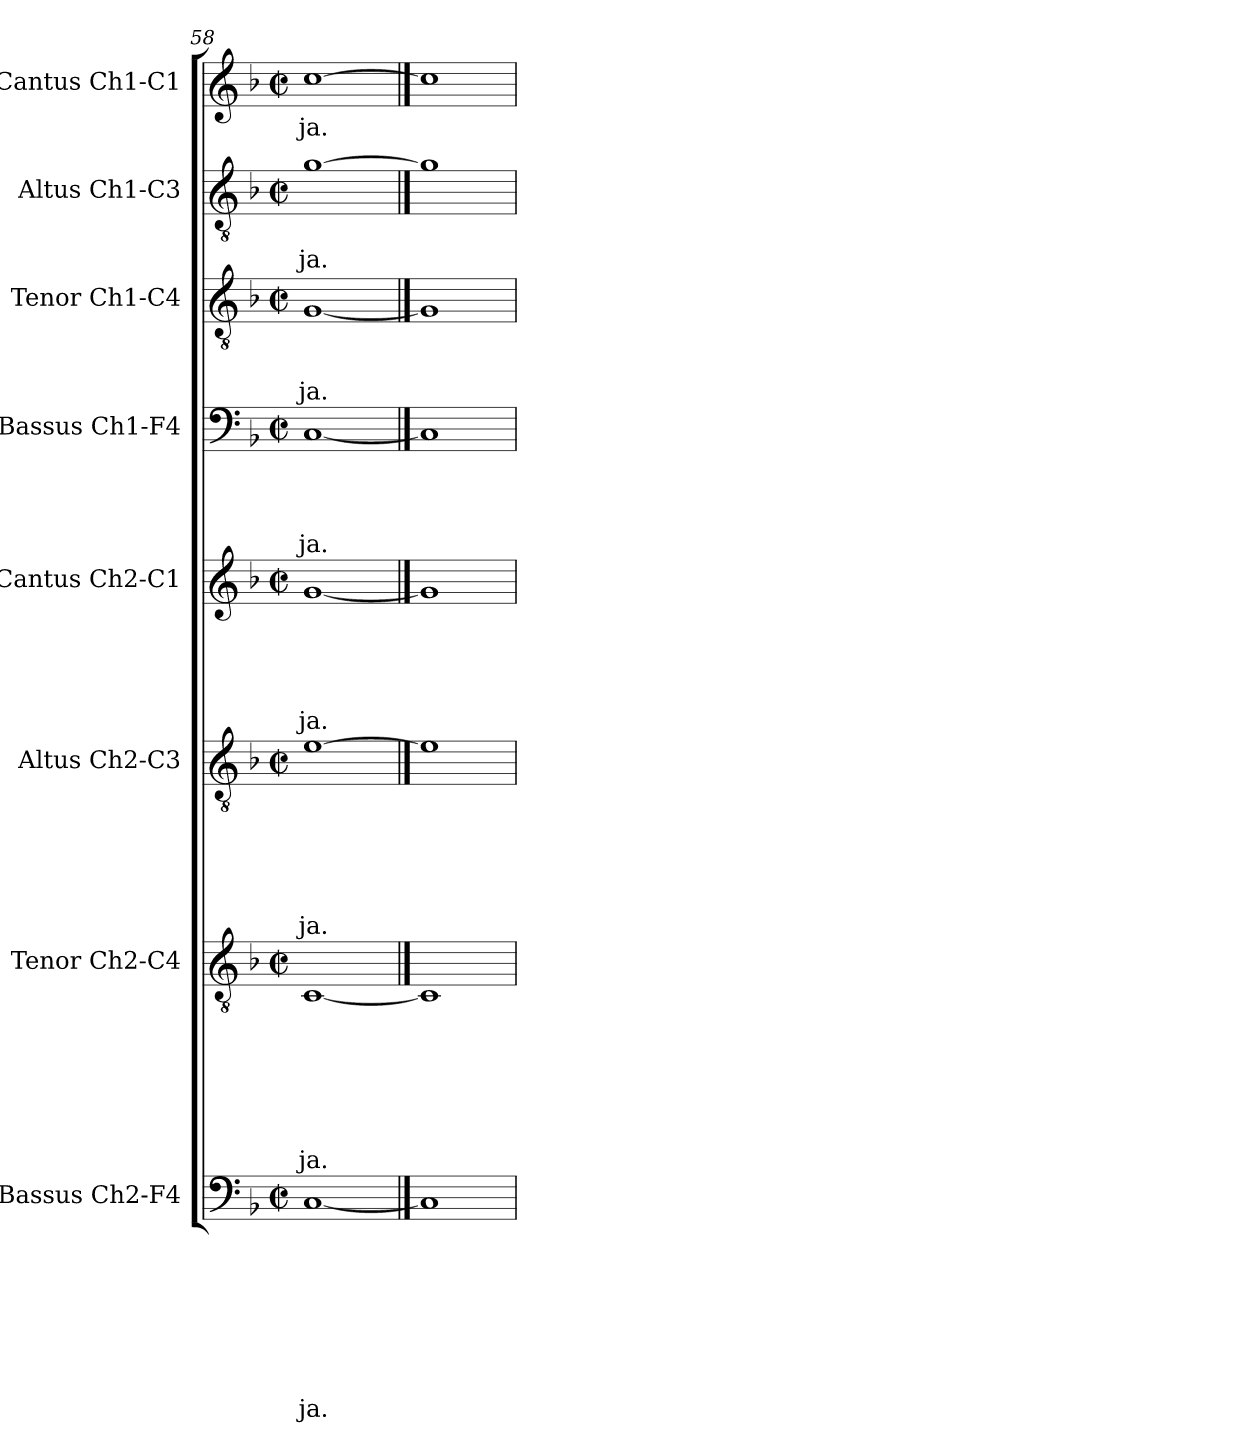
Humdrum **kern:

**kern	**text	**text	**text	**text	**text	**text	**text	**text	**kern	**text	**text	**text	**text	**text	**text	**text	**kern	**text	**text	**text	**text	**text	**text	**kern	**text	**text	**text	**text	**text	**kern	**text	**text	**text	**text	**kern	**text	**text	**text	**kern	**text	**text	**kern	**text
*part8	*part8	*part8	*part8	*part8	*part8	*part8	*part8	*part8	*part7	*part7	*part7	*part7	*part7	*part7	*part7	*part7	*part6	*part6	*part6	*part6	*part6	*part6	*part6	*part5	*part5	*part5	*part5	*part5	*part5	*part4	*part4	*part4	*part4	*part4	*part3	*part3	*part3	*part3	*part2	*part2	*part2	*part1	*part1
*staff8	*staff8	*staff8	*staff8	*staff8	*staff8	*staff8	*staff8	*staff8	*staff7	*staff7	*staff7	*staff7	*staff7	*staff7	*staff7	*staff7	*staff6	*staff6	*staff6	*staff6	*staff6	*staff6	*staff6	*staff5	*staff5	*staff5	*staff5	*staff5	*staff5	*staff4	*staff4	*staff4	*staff4	*staff4	*staff3	*staff3	*staff3	*staff3	*staff2	*staff2	*staff2	*staff1	*staff1
*I"Bassus Ch2-F4	*	*	*	*	*	*	*	*	*I"Tenor Ch2-C4	*	*	*	*	*	*	*	*I"Altus Ch2-C3	*	*	*	*	*	*	*I"Cantus Ch2-C1	*	*	*	*	*	*I"Bassus Ch1-F4	*	*	*	*	*I"Tenor Ch1-C4	*	*	*	*I"Altus Ch1-C3	*	*	*I"Cantus Ch1-C1	*
*I'B2	*	*	*	*	*	*	*	*	*I'T2	*	*	*	*	*	*	*	*I'A2	*	*	*	*	*	*	*I'C2	*	*	*	*	*	*I'B	*	*	*	*	*I'T	*	*	*	*I'A	*	*	*I'C	*
*clefF4	*	*	*	*	*	*	*	*	*clefGv2	*	*	*	*	*	*	*	*clefGv2	*	*	*	*	*	*	*clefG2	*	*	*	*	*	*clefF4	*	*	*	*	*clefGv2	*	*	*	*clefGv2	*	*	*clefG2	*
*k[b-]	*	*	*	*	*	*	*	*	*k[b-]	*	*	*	*	*	*	*	*k[b-]	*	*	*	*	*	*	*k[b-]	*	*	*	*	*	*k[b-]	*	*	*	*	*k[b-]	*	*	*	*k[b-]	*	*	*k[b-]	*
*F:	*	*	*	*	*	*	*	*	*F:	*	*	*	*	*	*	*	*F:	*	*	*	*	*	*	*F:	*	*	*	*	*	*F:	*	*	*	*	*F:	*	*	*	*F:	*	*	*F:	*
*M2/2	*	*	*	*	*	*	*	*	*M2/2	*	*	*	*	*	*	*	*M2/2	*	*	*	*	*	*	*M2/2	*	*	*	*	*	*M2/2	*	*	*	*	*M2/2	*	*	*	*M2/2	*	*	*M2/2	*
*met(c|)	*	*	*	*	*	*	*	*	*met(c|)	*	*	*	*	*	*	*	*met(c|)	*	*	*	*	*	*	*met(c|)	*	*	*	*	*	*met(c|)	*	*	*	*	*met(c|)	*	*	*	*met(c|)	*	*	*met(c|)	*
=58	=58	=58	=58	=58	=58	=58	=58	=58	=58	=58	=58	=58	=58	=58	=58	=58	=58	=58	=58	=58	=58	=58	=58	=58	=58	=58	=58	=58	=58	=58	=58	=58	=58	=58	=58	=58	=58	=58	=58	=58	=58	=58	=58
!	!	!	!	!	!	!	!	!LO:LY:b	!	!	!	!	!	!	!	!LO:LY:b	!	!	!	!	!	!	!LO:LY:b	!	!	!	!	!	!LO:LY:b	!	!	!	!	!LO:LY:b	!	!	!	!LO:LY:b	!	!	!LO:LY:b	!	!LO:LY:b
[1C	.	.	.	.	.	.	.	ja.	[1C	.	.	.	.	.	.	ja.	[1e	.	.	.	.	.	ja.	[1g	.	.	.	.	ja.	[1C	.	.	.	ja.	[1G	.	.	ja.	[1g	.	ja.	[1cc	ja.
==59	==59	==59	==59	==59	==59	==59	==59	==59	==59	==59	==59	==59	==59	==59	==59	==59	==59	==59	==59	==59	==59	==59	==59	==59	==59	==59	==59	==59	==59	==59	==59	==59	==59	==59	==59	==59	==59	==59	==59	==59	==59	==59	==59
1C]	.	.	.	.	.	.	.	.	1C]	.	.	.	.	.	.	.	1e]	.	.	.	.	.	.	1g]	.	.	.	.	.	1C]	.	.	.	.	1G]	.	.	.	1g]	.	.	1cc]	.
=	=	=	=	=	=	=	=	=	=	=	=	=	=	=	=	=	=	=	=	=	=	=	=	=	=	=	=	=	=	=	=	=	=	=	=	=	=	=	=	=	=	=	=
*-	*-	*-	*-	*-	*-	*-	*-	*-	*-	*-	*-	*-	*-	*-	*-	*-	*-	*-	*-	*-	*-	*-	*-	*-	*-	*-	*-	*-	*-	*-	*-	*-	*-	*-	*-	*-	*-	*-	*-	*-	*-	*-	*-
